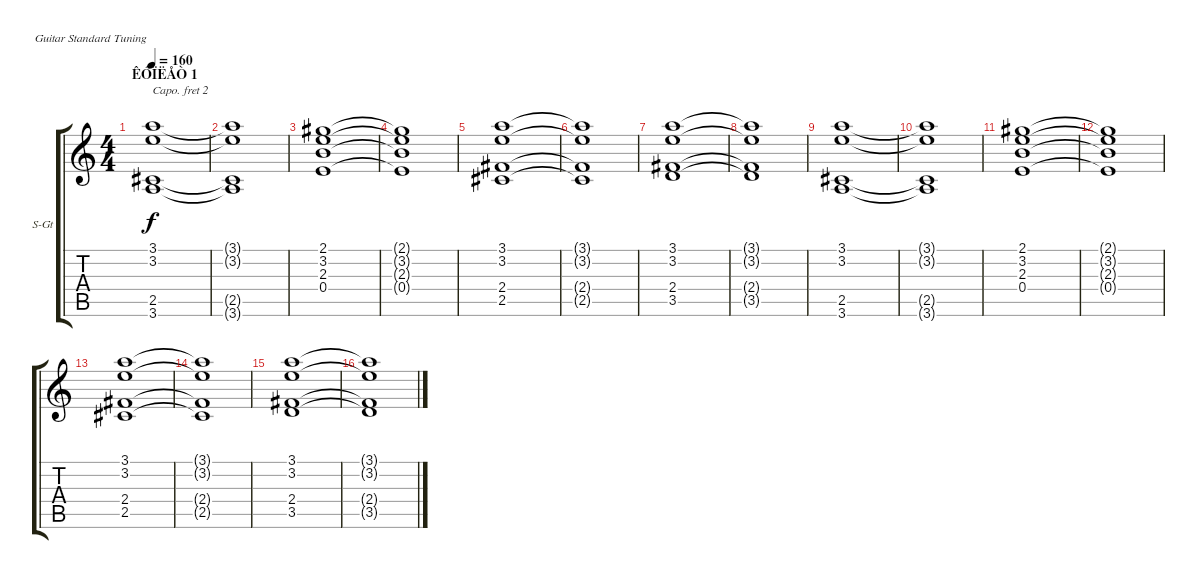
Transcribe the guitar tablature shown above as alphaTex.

\bracketExtendMode groupsimilarinstruments
\firstSystemTrackNameOrientation horizontal
\otherSystemsTrackNameOrientation horizontal
\track ("Steel Guitar" "S-Gt") {instrument acousticguitarsteel}
\staff {score tabs}
\capo 2
\tuning (E4 B3 G3 D3 A2 E2)
\ts (4 4)
\section ("" "ÊÓÏËÅÒ 1")
\tempo 160
\clef g2
\ks c
(3.1 3.2 2.5 3.6).1{dy f} |
(3.1{t} 3.2{t} 2.5{t} 3.6{t}).1 |
(2.1 3.2 2.3 0.4).1 |
(2.1{t} 3.2{t} 2.3{t} 0.4{t}).1 |
(3.1 3.2 2.4 2.5).1 |
(3.1{t} 3.2{t} 2.4{t} 2.5{t}).1 |
(3.1 3.2 2.4 3.5).1 |
(3.1{t} 3.2{t} 2.4{t} 3.5{t}).1 |
(3.1 3.2 2.5 3.6).1 |
(3.1{t} 3.2{t} 2.5{t} 3.6{t}).1 |
(2.1 3.2 2.3 0.4).1 |
(2.1{t} 3.2{t} 2.3{t} 0.4{t}).1 |
(3.1 3.2 2.4 2.5).1 |
(3.1{t} 3.2{t} 2.4{t} 2.5{t}).1 |
(3.1 3.2 2.4 3.5).1 |
(3.1{t} 3.2{t} 2.4{t} 3.5{t}).1
